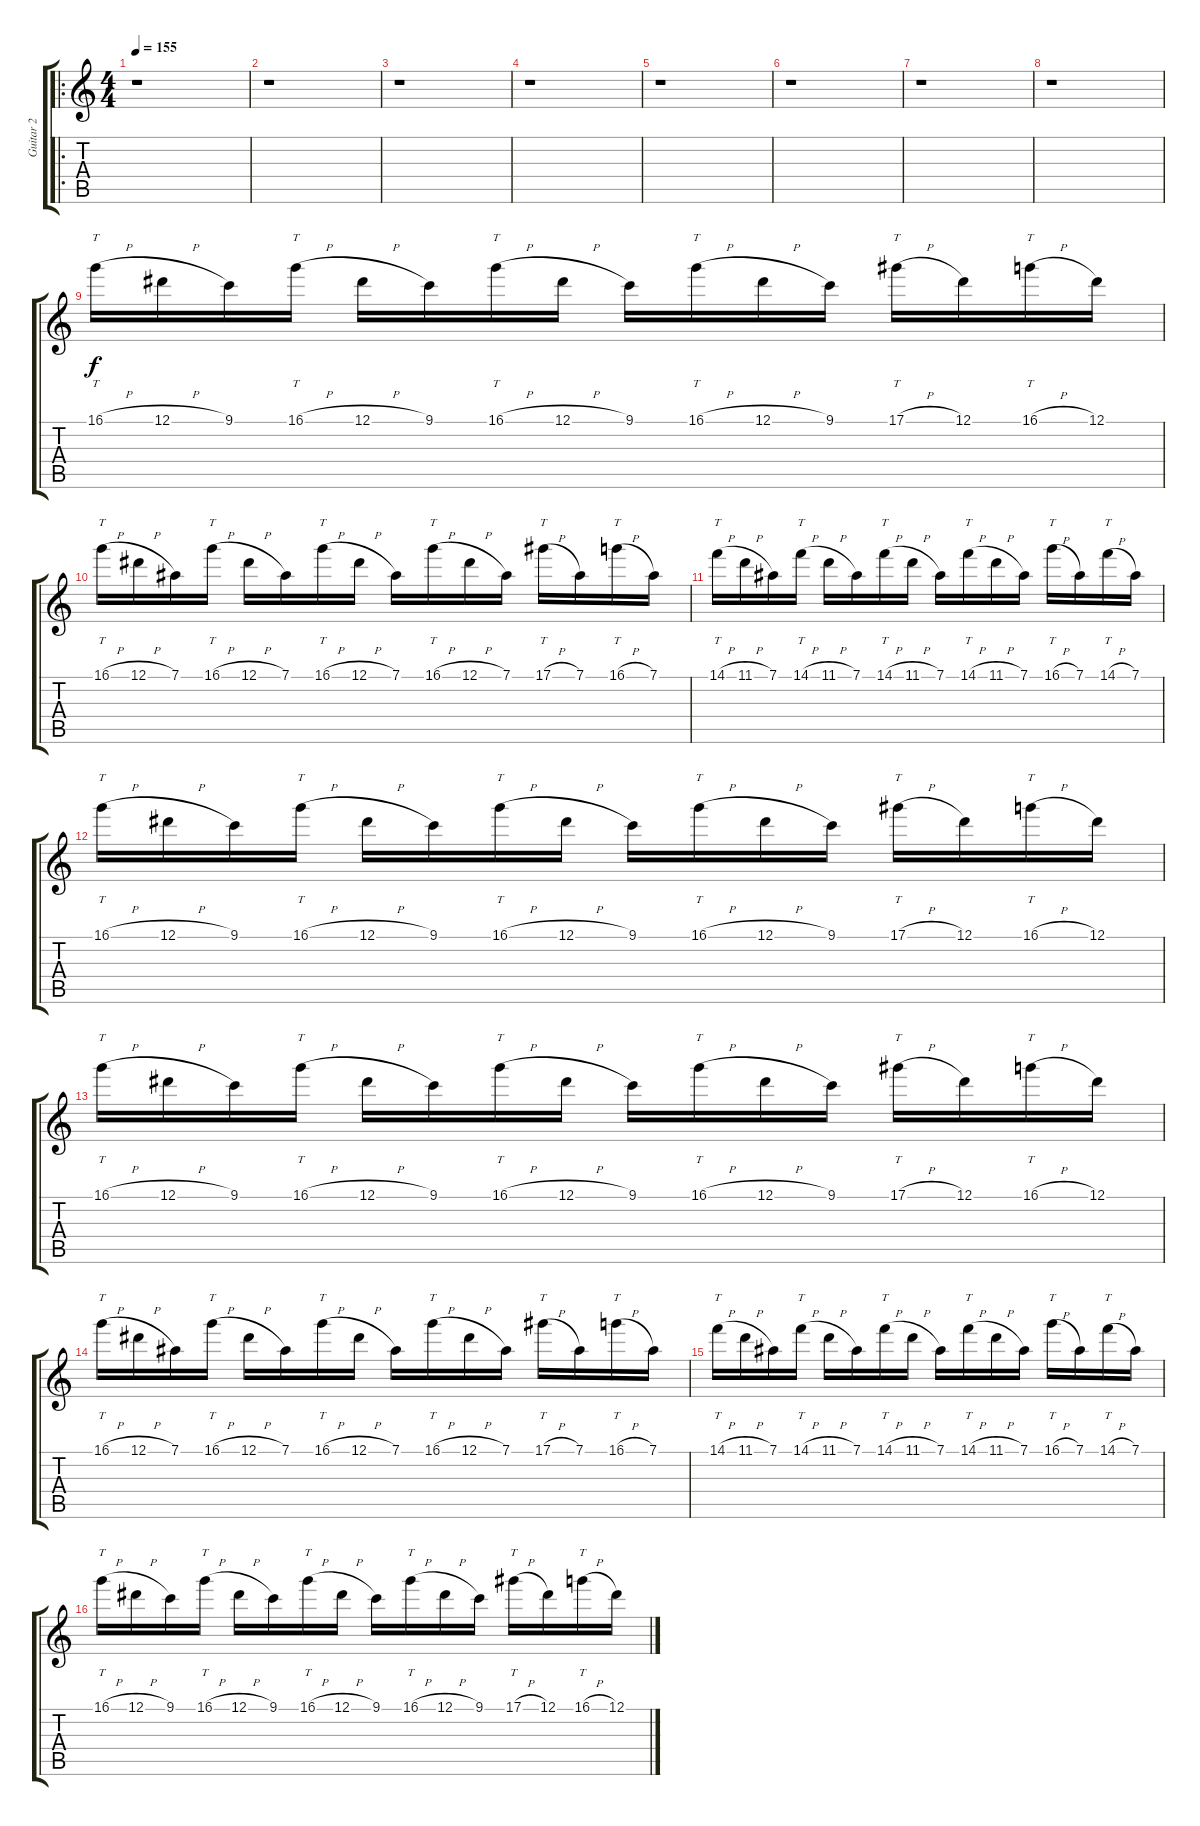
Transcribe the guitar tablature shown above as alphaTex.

\track ("Guitar 2" "Guitar 2") {instrument acousticguitarnylon}
\staff {score tabs}
\tuning (Eb4 Bb3 Gb3 Db3 Ab2 Eb2) {hide}
\ro
\ts (4 4)
\tempo 155
\clef g2
\ks c
r.1{dy f instrument acousticguitarnylon} |
r.1 |
r.1 |
r.1 |
r.1 |
r.1 |
r.1 |
r.1 |
16.1{h}.16{tt} 12.1{h}.16 9.1.16 16.1{h}.16{tt} 12.1{h}.16 9.1.16 16.1{h}.16{tt} 12.1{h}.16 9.1.16 16.1{h}.16{tt} 12.1{h}.16 9.1.16 17.1{h}.16{tt} 12.1.16 16.1{h}.16{tt} 12.1.16 |
16.1{h}.16{tt} 12.1{h}.16 7.1.16 16.1{h}.16{tt} 12.1{h}.16 7.1.16 16.1{h}.16{tt} 12.1{h}.16 7.1.16 16.1{h}.16{tt} 12.1{h}.16 7.1.16 17.1{h}.16{tt} 7.1.16 16.1{h}.16{tt} 7.1.16 |
14.1{h}.16{tt} 11.1{h}.16 7.1.16 14.1{h}.16{tt} 11.1{h}.16 7.1.16 14.1{h}.16{tt} 11.1{h}.16 7.1.16 14.1{h}.16{tt} 11.1{h}.16 7.1.16 16.1{h}.16{tt} 7.1.16 14.1{h}.16{tt} 7.1.16 |
16.1{h}.16{tt} 12.1{h}.16 9.1.16 16.1{h}.16{tt} 12.1{h}.16 9.1.16 16.1{h}.16{tt} 12.1{h}.16 9.1.16 16.1{h}.16{tt} 12.1{h}.16 9.1.16 17.1{h}.16{tt} 12.1.16 16.1{h}.16{tt} 12.1.16 |
16.1{h}.16{tt} 12.1{h}.16 9.1.16 16.1{h}.16{tt} 12.1{h}.16 9.1.16 16.1{h}.16{tt} 12.1{h}.16 9.1.16 16.1{h}.16{tt} 12.1{h}.16 9.1.16 17.1{h}.16{tt} 12.1.16 16.1{h}.16{tt} 12.1.16 |
16.1{h}.16{tt} 12.1{h}.16 7.1.16 16.1{h}.16{tt} 12.1{h}.16 7.1.16 16.1{h}.16{tt} 12.1{h}.16 7.1.16 16.1{h}.16{tt} 12.1{h}.16 7.1.16 17.1{h}.16{tt} 7.1.16 16.1{h}.16{tt} 7.1.16 |
14.1{h}.16{tt} 11.1{h}.16 7.1.16 14.1{h}.16{tt} 11.1{h}.16 7.1.16 14.1{h}.16{tt} 11.1{h}.16 7.1.16 14.1{h}.16{tt} 11.1{h}.16 7.1.16 16.1{h}.16{tt} 7.1.16 14.1{h}.16{tt} 7.1.16 |
16.1{h}.16{tt} 12.1{h}.16 9.1.16 16.1{h}.16{tt} 12.1{h}.16 9.1.16 16.1{h}.16{tt} 12.1{h}.16 9.1.16 16.1{h}.16{tt} 12.1{h}.16 9.1.16 17.1{h}.16{tt} 12.1.16 16.1{h}.16{tt} 12.1.16
